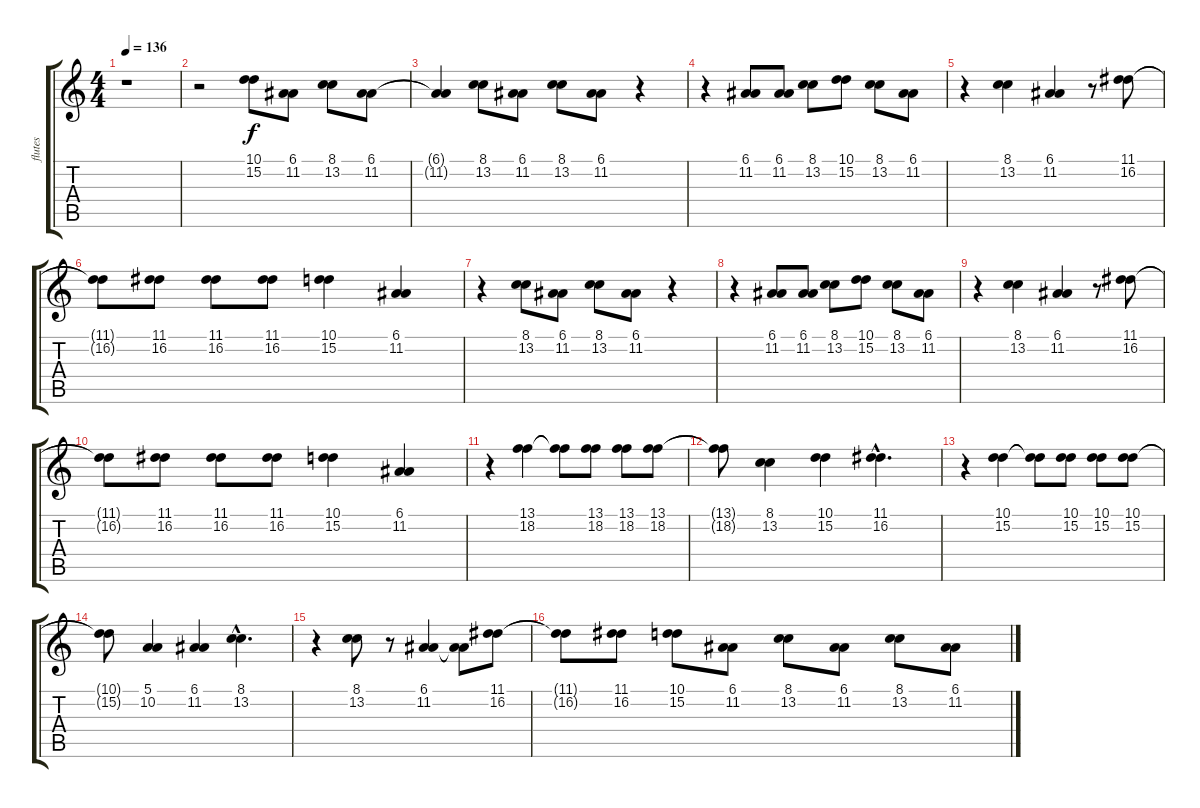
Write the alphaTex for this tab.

\track ("flutes" "flutes") {instrument flute}
\staff {score tabs}
\tuning (E4 B3 G3 D3 A2 E2) {hide}
\ts (4 4)
\tempo 136
\clef g2
\ks c
r.1{dy f} |
r.2 (10.1 15.2).8 (6.1 11.2).8 (8.1 13.2).8 (6.1 11.2).8 |
(6.1{t} 11.2{t}).4 (8.1 13.2).8 (6.1 11.2).8 (8.1 13.2).8 (6.1 11.2).8 r.4 |
r.4 (6.1 11.2).8 (6.1 11.2).8 (8.1 13.2).8 (10.1 15.2).8 (8.1 13.2).8 (6.1 11.2).8 |
r.4 (8.1 13.2).4 (6.1 11.2).4 r.8 (11.1 16.2).8 |
(11.1{t} 16.2{t}).8 (11.1 16.2).8 (11.1 16.2).8 (11.1 16.2).8 (10.1 15.2).4 (6.1 11.2).4 |
r.4 (8.1 13.2).8 (6.1 11.2).8 (8.1 13.2).8 (6.1 11.2).8 r.4 |
r.4 (6.1 11.2).8 (6.1 11.2).8 (8.1 13.2).8 (10.1 15.2).8 (8.1 13.2).8 (6.1 11.2).8 |
r.4 (8.1 13.2).4 (6.1 11.2).4 r.8 (11.1 16.2).8 |
(11.1{t} 16.2{t}).8 (11.1 16.2).8 (11.1 16.2).8 (11.1 16.2).8 (10.1 15.2).4 (6.1 11.2).4 |
r.4 (13.1 18.2).4 (13.1{t} 18.2{t}).8 (13.1 18.2).8 (13.1 18.2).8 (13.1 18.2).8 |
(13.1{t} 18.2{t}).8 (8.1 13.2).4 (10.1 15.2).4 (11.1{hac} 16.2{hac}).4{d} |
r.4 (10.1 15.2).4 (10.1{t} 15.2{t}).8 (10.1 15.2).8 (10.1 15.2).8 (10.1 15.2).8 |
(10.1{t} 15.2{t}).8 (5.1 10.2).4 (6.1 11.2).4 (8.1{hac} 13.2{hac}).4{d} |
r.4 (8.1 13.2).8 r.8 (6.1 11.2).4 (6.1{t} 11.2{t}).8 (11.1 16.2).8 |
(11.1{t} 16.2{t}).8 (11.1 16.2).8 (10.1 15.2).8 (6.1 11.2).8 (8.1 13.2).8 (6.1 11.2).8 (8.1 13.2).8 (6.1 11.2).8
